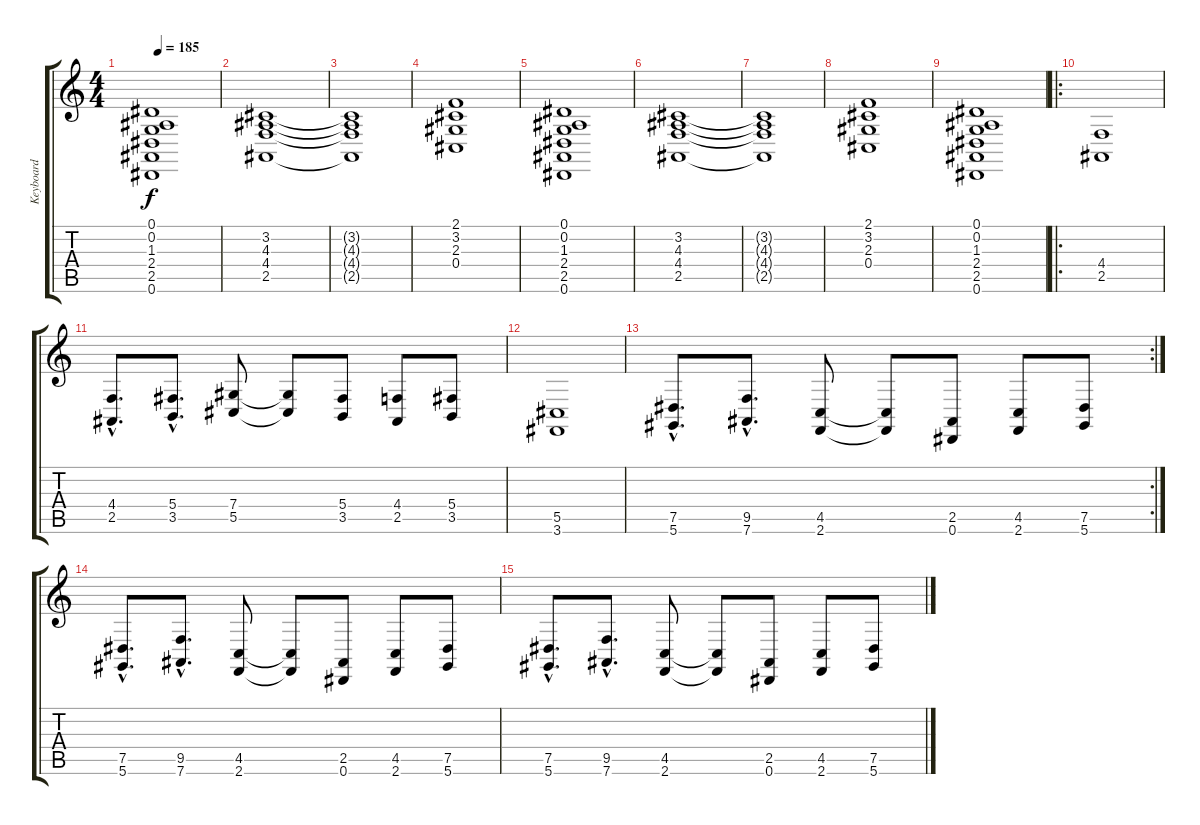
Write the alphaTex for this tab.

\track ("Keyboard" "Keyboard") {instrument stringensemble1}
\staff {score tabs}
\tuning (Eb4 Bb3 Gb3 Db3 Ab2 Eb2) {hide}
\ts (4 4)
\tempo 185
\clef g2
\ks c
(0.1 0.2 1.3 2.4 2.5 0.6).1{dy f} |
(3.2 4.3 4.4 2.5).1 |
(3.2{t} 4.3{t} 4.4{t} 2.5{t}).1 |
(2.1 3.2 2.3 0.4).1 |
(0.1 0.2 1.3 2.4 2.5 0.6).1 |
(3.2 4.3 4.4 2.5).1 |
(3.2{t} 4.3{t} 4.4{t} 2.5{t}).1 |
(2.1 3.2 2.3 0.4).1 |
(0.1 0.2 1.3 2.4 2.5 0.6).1 |
\ro
(4.4 2.5).1 |
(4.4{hac} 2.5{hac}).8{d} (5.4{hac} 3.5{hac}).8{d} (7.4 5.5).8 (7.4{t} 5.5{t}).8 (5.4 3.5).8 (4.4 2.5).8 (5.4 3.5).8 |
(5.5 3.6).1 |
\rc 2
(7.5{hac} 5.6{hac}).8{d} (9.5{hac} 7.6{hac}).8{d} (4.5 2.6).8 (4.5{t} 2.6{t}).8 (2.5 0.6).8 (4.5 2.6).8 (7.5 5.6).8 |
(7.5{hac} 5.6{hac}).8{d} (9.5{hac} 7.6{hac}).8{d} (4.5 2.6).8 (4.5{t} 2.6{t}).8 (2.5 0.6).8 (4.5 2.6).8 (7.5 5.6).8 |
(7.5{hac} 5.6{hac}).8{d} (9.5{hac} 7.6{hac}).8{d} (4.5 2.6).8 (4.5{t} 2.6{t}).8 (2.5 0.6).8 (4.5 2.6).8 (7.5 5.6).8
